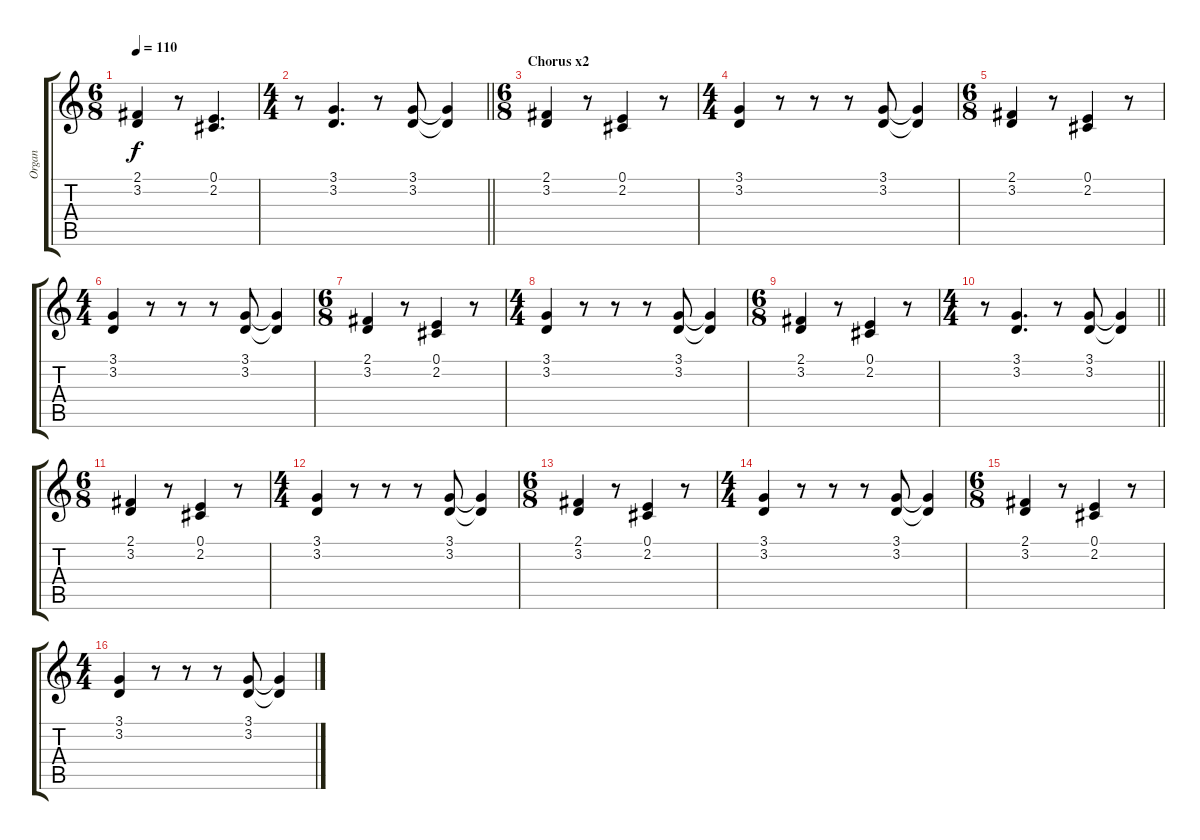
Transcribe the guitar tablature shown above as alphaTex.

\track ("Organ" "Organ") {instrument drawbarorgan}
\staff {score tabs}
\tuning (E4 B3 G3 D3 A2 E2) {hide}
\ts (6 8)
\tempo 110
\clef g2
\ks c
(2.1 3.2).4{dy f} r.8 (0.1 2.2).4{d} |
\ts (4 4)
\barLineRight lightlight
r.8 (3.1 3.2).4{d} r.8 (3.1 3.2).8 (3.1{t} 3.2{t}).4 |
\ts (6 8)
\section ("" "Chorus x2")
(2.1 3.2).4 r.8 (0.1 2.2).4 r.8 |
\ts (4 4)
(3.1 3.2).4 r.8 r.8 r.8 (3.1 3.2).8 (3.1{t} 3.2{t}).4 |
\ts (6 8)
(2.1 3.2).4 r.8 (0.1 2.2).4 r.8 |
\ts (4 4)
(3.1 3.2).4 r.8 r.8 r.8 (3.1 3.2).8 (3.1{t} 3.2{t}).4 |
\ts (6 8)
(2.1 3.2).4 r.8 (0.1 2.2).4 r.8 |
\ts (4 4)
(3.1 3.2).4 r.8 r.8 r.8 (3.1 3.2).8 (3.1{t} 3.2{t}).4 |
\ts (6 8)
(2.1 3.2).4 r.8 (0.1 2.2).4 r.8 |
\ts (4 4)
\barLineRight lightlight
r.8 (3.1 3.2).4{d} r.8 (3.1 3.2).8 (3.1{t} 3.2{t}).4 |
\ts (6 8)
(2.1 3.2).4 r.8 (0.1 2.2).4 r.8 |
\ts (4 4)
(3.1 3.2).4 r.8 r.8 r.8 (3.1 3.2).8 (3.1{t} 3.2{t}).4 |
\ts (6 8)
(2.1 3.2).4 r.8 (0.1 2.2).4 r.8 |
\ts (4 4)
(3.1 3.2).4 r.8 r.8 r.8 (3.1 3.2).8 (3.1{t} 3.2{t}).4 |
\ts (6 8)
(2.1 3.2).4 r.8 (0.1 2.2).4 r.8 |
\ts (4 4)
(3.1 3.2).4 r.8 r.8 r.8 (3.1 3.2).8 (3.1{t} 3.2{t}).4
